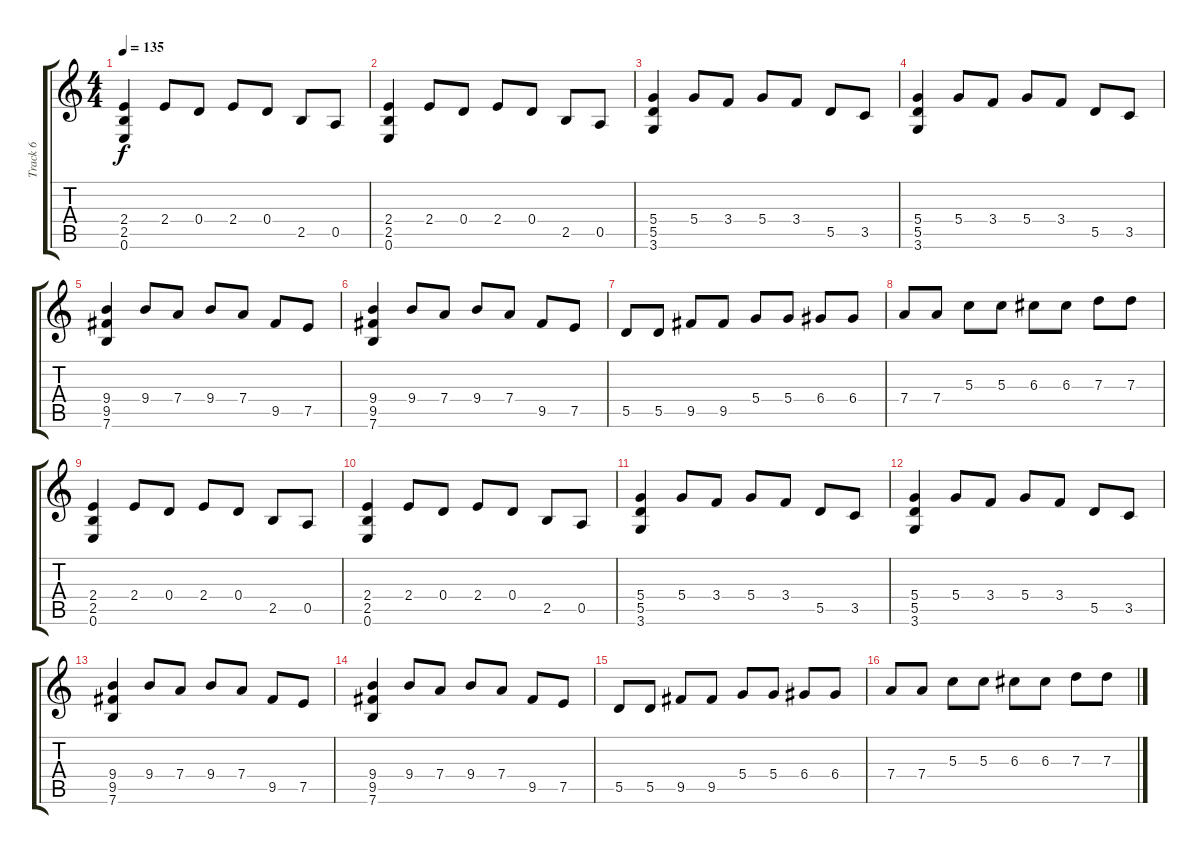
\track ("Track 6" "Track 6") {instrument distortionguitar}
\staff {score tabs}
\tuning (E4 B3 G3 D3 A2 E2) {hide}
\ts (4 4)
\tempo 135
\clef g2
\ks c
(2.4 2.5 0.6).4{dy f} 2.4.8 0.4.8 2.4.8 0.4.8 2.5.8 0.5.8 |
(2.4 2.5 0.6).4 2.4.8 0.4.8 2.4.8 0.4.8 2.5.8 0.5.8 |
(5.4 5.5 3.6).4 5.4.8 3.4.8 5.4.8 3.4.8 5.5.8 3.5.8 |
(5.4 5.5 3.6).4 5.4.8 3.4.8 5.4.8 3.4.8 5.5.8 3.5.8 |
(9.4 9.5 7.6).4 9.4.8 7.4.8 9.4.8 7.4.8 9.5.8 7.5.8 |
(9.4 9.5 7.6).4 9.4.8 7.4.8 9.4.8 7.4.8 9.5.8 7.5.8 |
5.5.8 5.5.8 9.5.8 9.5.8 5.4.8 5.4.8 6.4.8 6.4.8 |
7.4.8 7.4.8 5.3.8 5.3.8 6.3.8 6.3.8 7.3.8 7.3.8 |
(2.4 2.5 0.6).4 2.4.8 0.4.8 2.4.8 0.4.8 2.5.8 0.5.8 |
(2.4 2.5 0.6).4 2.4.8 0.4.8 2.4.8 0.4.8 2.5.8 0.5.8 |
(5.4 5.5 3.6).4 5.4.8 3.4.8 5.4.8 3.4.8 5.5.8 3.5.8 |
(5.4 5.5 3.6).4 5.4.8 3.4.8 5.4.8 3.4.8 5.5.8 3.5.8 |
(9.4 9.5 7.6).4 9.4.8 7.4.8 9.4.8 7.4.8 9.5.8 7.5.8 |
(9.4 9.5 7.6).4 9.4.8 7.4.8 9.4.8 7.4.8 9.5.8 7.5.8 |
5.5.8 5.5.8 9.5.8 9.5.8 5.4.8 5.4.8 6.4.8 6.4.8 |
7.4.8 7.4.8 5.3.8 5.3.8 6.3.8 6.3.8 7.3.8 7.3.8
